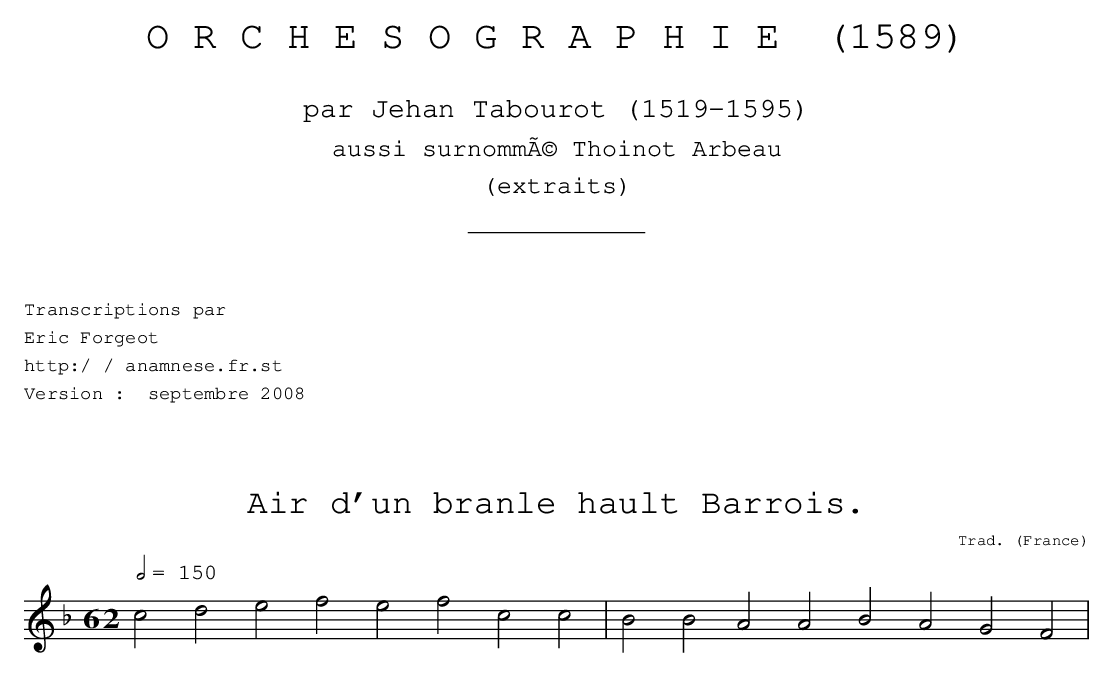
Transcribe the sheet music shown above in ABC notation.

X:1
T:Air d'un branle hault Barrois.
C:Trad.
O:France
M:6/ 2
L:1/ 2
Q:1/ 2=150
K:F
cdef efcc | BBAA BAGF |
